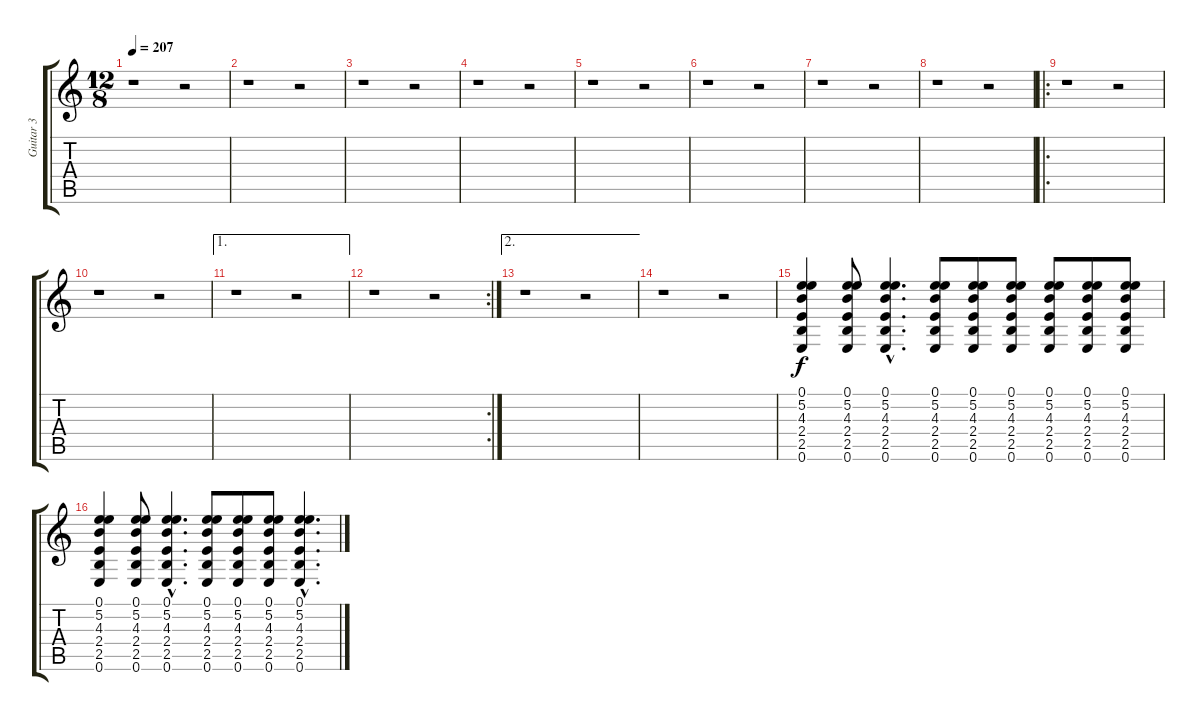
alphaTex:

\track ("Guitar 3" "Guitar 3") {instrument overdrivenguitar}
\staff {score tabs}
\tuning (E4 B3 G3 D3 A2 E2) {hide}
\ts (12 8)
\tempo 207
\clef g2
\ks c
r.1{dy f instrument overdrivenguitar} r.2 |
r.1 r.2 |
r.1 r.2 |
r.1 r.2 |
r.1 r.2 |
r.1 r.2 |
r.1 r.2 |
r.1 r.2 |
\ro
r.1 r.2 |
r.1 r.2 |
\ae 1
r.1 r.2 |
\rc 2
r.1 r.2 |
\ae 2
r.1 r.2 |
r.1 r.2 |
(0.1 5.2 4.3 2.4 2.5 0.6).4 (0.1 5.2 4.3 2.4 2.5 0.6).8 (0.1{hac} 5.2{hac} 4.3{hac} 2.4{hac} 2.5{hac} 0.6{hac}).4{d} (0.1 5.2 4.3 2.4 2.5 0.6).8 (0.1 5.2 4.3 2.4 2.5 0.6).8 (0.1 5.2 4.3 2.4 2.5 0.6).8 (0.1 5.2 4.3 2.4 2.5 0.6).8 (0.1 5.2 4.3 2.4 2.5 0.6).8 (0.1 5.2 4.3 2.4 2.5 0.6).8 |
(0.1 5.2 4.3 2.4 2.5 0.6).4 (0.1 5.2 4.3 2.4 2.5 0.6).8 (0.1{hac} 5.2{hac} 4.3{hac} 2.4{hac} 2.5{hac} 0.6{hac}).4{d} (0.1 5.2 4.3 2.4 2.5 0.6).8 (0.1 5.2 4.3 2.4 2.5 0.6).8 (0.1 5.2 4.3 2.4 2.5 0.6).8 (0.1{hac} 5.2{hac} 4.3{hac} 2.4{hac} 2.5{hac} 0.6{hac}).4{d}
